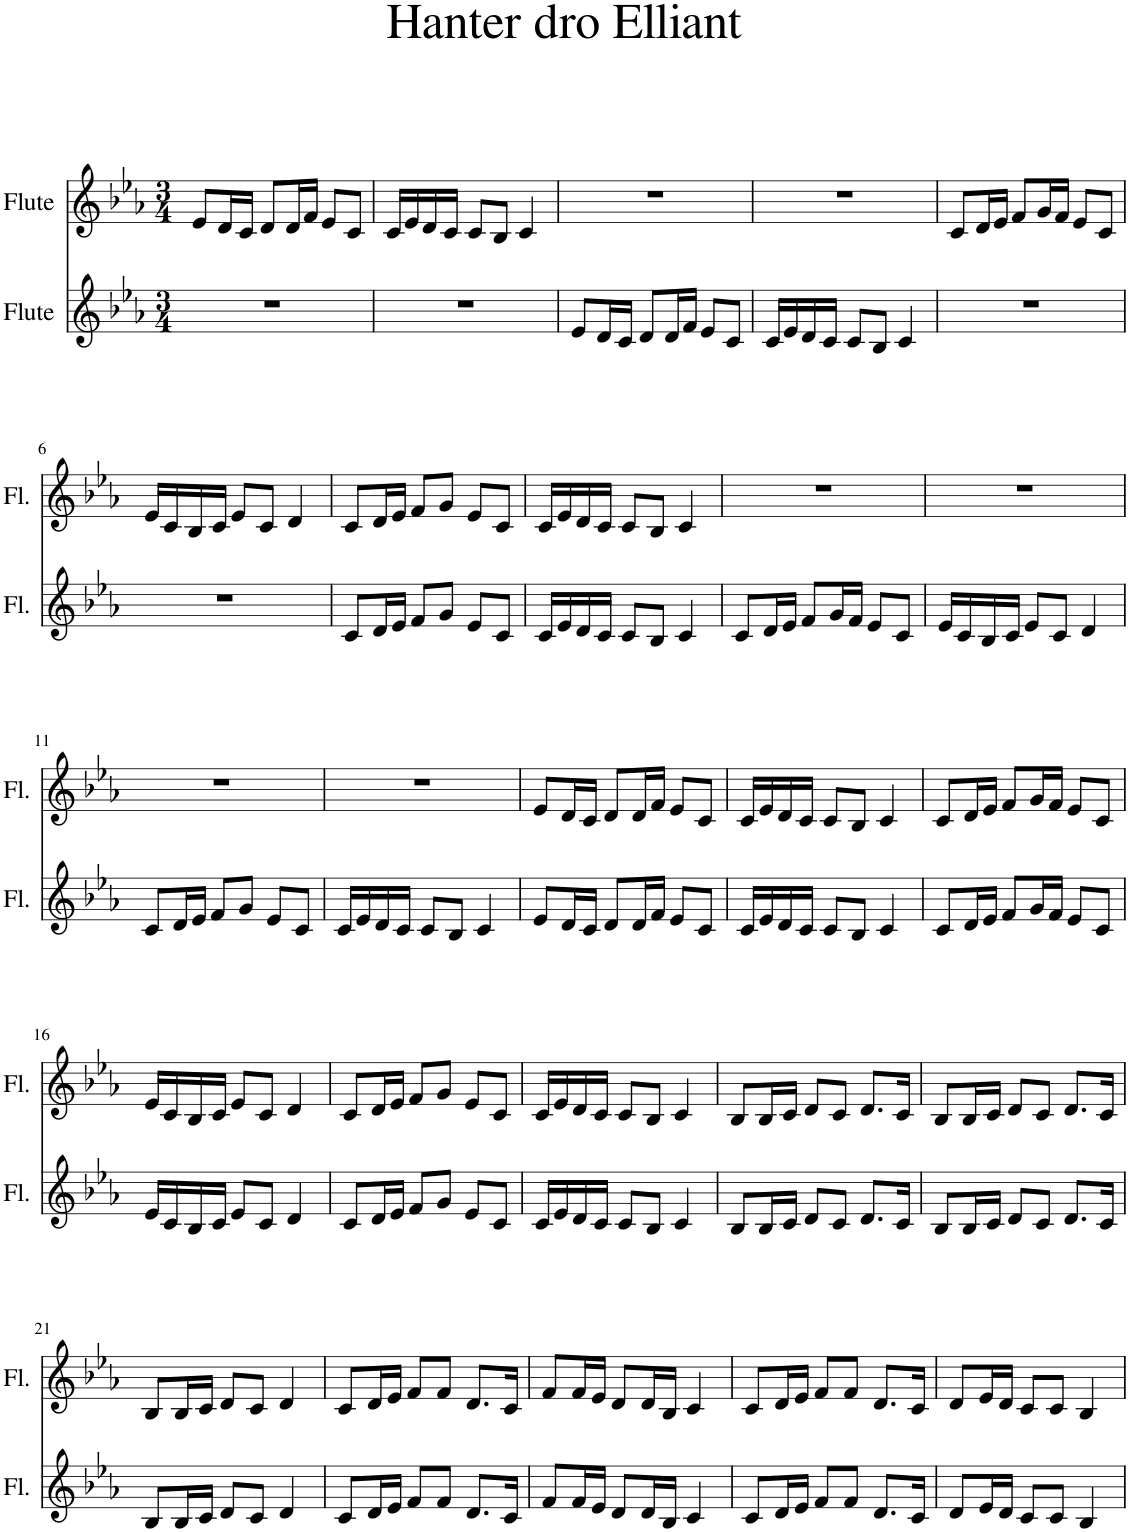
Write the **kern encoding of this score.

**kern	**kern
*part2	*part1
*staff2	*staff1
*I"Flute	*I"Flute
*I'Fl.	*I'Fl.
*clefG2	*clefG2
*k[b-e-a-]	*k[b-e-a-]
*M3/4	*M3/4
=1	=1
2.r	8e-/L
.	16d/L
.	16c/JJ
.	8d/L
.	16d/L
.	16f/JJ
.	8e-/L
.	8c/J
=2	=2
2.r	16c/LL
.	16e-/
.	16d/
.	16c/JJ
.	8c/L
.	8B-/J
.	4c/
=3	=3
8e-/L	2.r
16d/L	.
16c/JJ	.
8d/L	.
16d/L	.
16f/JJ	.
8e-/L	.
8c/J	.
=4	=4
16c/LL	2.r
16e-/	.
16d/	.
16c/JJ	.
8c/L	.
8B-/J	.
4c/	.
=5	=5
2.r	8c/L
.	16d/L
.	16e-/JJ
.	8f/L
.	16g/L
.	16f/JJ
.	8e-/L
.	8c/J
!!LO:LB:g=z
=6	=6
2.r	16e-/LL
.	16c/
.	16B-/
.	16c/JJ
.	8e-/L
.	8c/J
.	4d/
=7	=7
8c/L	8c/L
16d/L	16d/L
16e-/JJ	16e-/JJ
8f/L	8f/L
8g/J	8g/J
8e-/L	8e-/L
8c/J	8c/J
=8	=8
16c/LL	16c/LL
16e-/	16e-/
16d/	16d/
16c/JJ	16c/JJ
8c/L	8c/L
8B-/J	8B-/J
4c/	4c/
=9	=9
8c/L	2.r
16d/L	.
16e-/JJ	.
8f/L	.
16g/L	.
16f/JJ	.
8e-/L	.
8c/J	.
=10	=10
16e-/LL	2.r
16c/	.
16B-/	.
16c/JJ	.
8e-/L	.
8c/J	.
4d/	.
!!LO:LB:g=z
=11	=11
8c/L	2.r
16d/L	.
16e-/JJ	.
8f/L	.
8g/J	.
8e-/L	.
8c/J	.
=12	=12
16c/LL	2.r
16e-/	.
16d/	.
16c/JJ	.
8c/L	.
8B-/J	.
4c/	.
=13	=13
8e-/L	8e-/L
16d/L	16d/L
16c/JJ	16c/JJ
8d/L	8d/L
16d/L	16d/L
16f/JJ	16f/JJ
8e-/L	8e-/L
8c/J	8c/J
=14	=14
16c/LL	16c/LL
16e-/	16e-/
16d/	16d/
16c/JJ	16c/JJ
8c/L	8c/L
8B-/J	8B-/J
4c/	4c/
=15	=15
8c/L	8c/L
16d/L	16d/L
16e-/JJ	16e-/JJ
8f/L	8f/L
16g/L	16g/L
16f/JJ	16f/JJ
8e-/L	8e-/L
8c/J	8c/J
!!LO:LB:g=z
=16	=16
16e-/LL	16e-/LL
16c/	16c/
16B-/	16B-/
16c/JJ	16c/JJ
8e-/L	8e-/L
8c/J	8c/J
4d/	4d/
=17	=17
8c/L	8c/L
16d/L	16d/L
16e-/JJ	16e-/JJ
8f/L	8f/L
8g/J	8g/J
8e-/L	8e-/L
8c/J	8c/J
=18	=18
16c/LL	16c/LL
16e-/	16e-/
16d/	16d/
16c/JJ	16c/JJ
8c/L	8c/L
8B-/J	8B-/J
4c/	4c/
=19	=19
8B-/L	8B-/L
16B-/L	16B-/L
16c/JJ	16c/JJ
8d/L	8d/L
8c/J	8c/J
8.d/L	8.d/L
16c/Jk	16c/Jk
=20	=20
8B-/L	8B-/L
16B-/L	16B-/L
16c/JJ	16c/JJ
8d/L	8d/L
8c/J	8c/J
8.d/L	8.d/L
16c/Jk	16c/Jk
!!LO:LB:g=z
=21	=21
8B-/L	8B-/L
16B-/L	16B-/L
16c/JJ	16c/JJ
8d/L	8d/L
8c/J	8c/J
4d/	4d/
=22	=22
8c/L	8c/L
16d/L	16d/L
16e-/JJ	16e-/JJ
8f/L	8f/L
8f/J	8f/J
8.d/L	8.d/L
16c/Jk	16c/Jk
=23	=23
8f/L	8f/L
16f/L	16f/L
16e-/JJ	16e-/JJ
8d/L	8d/L
16d/L	16d/L
16B-/JJ	16B-/JJ
4c/	4c/
=24	=24
8c/L	8c/L
16d/L	16d/L
16e-/JJ	16e-/JJ
8f/L	8f/L
8f/J	8f/J
8.d/L	8.d/L
16c/Jk	16c/Jk
=25	=25
8d/L	8d/L
16e-/L	16e-/L
16d/JJ	16d/JJ
8c/L	8c/L
8c/J	8c/J
4B-/	4B-/
=	=
*-	*-
